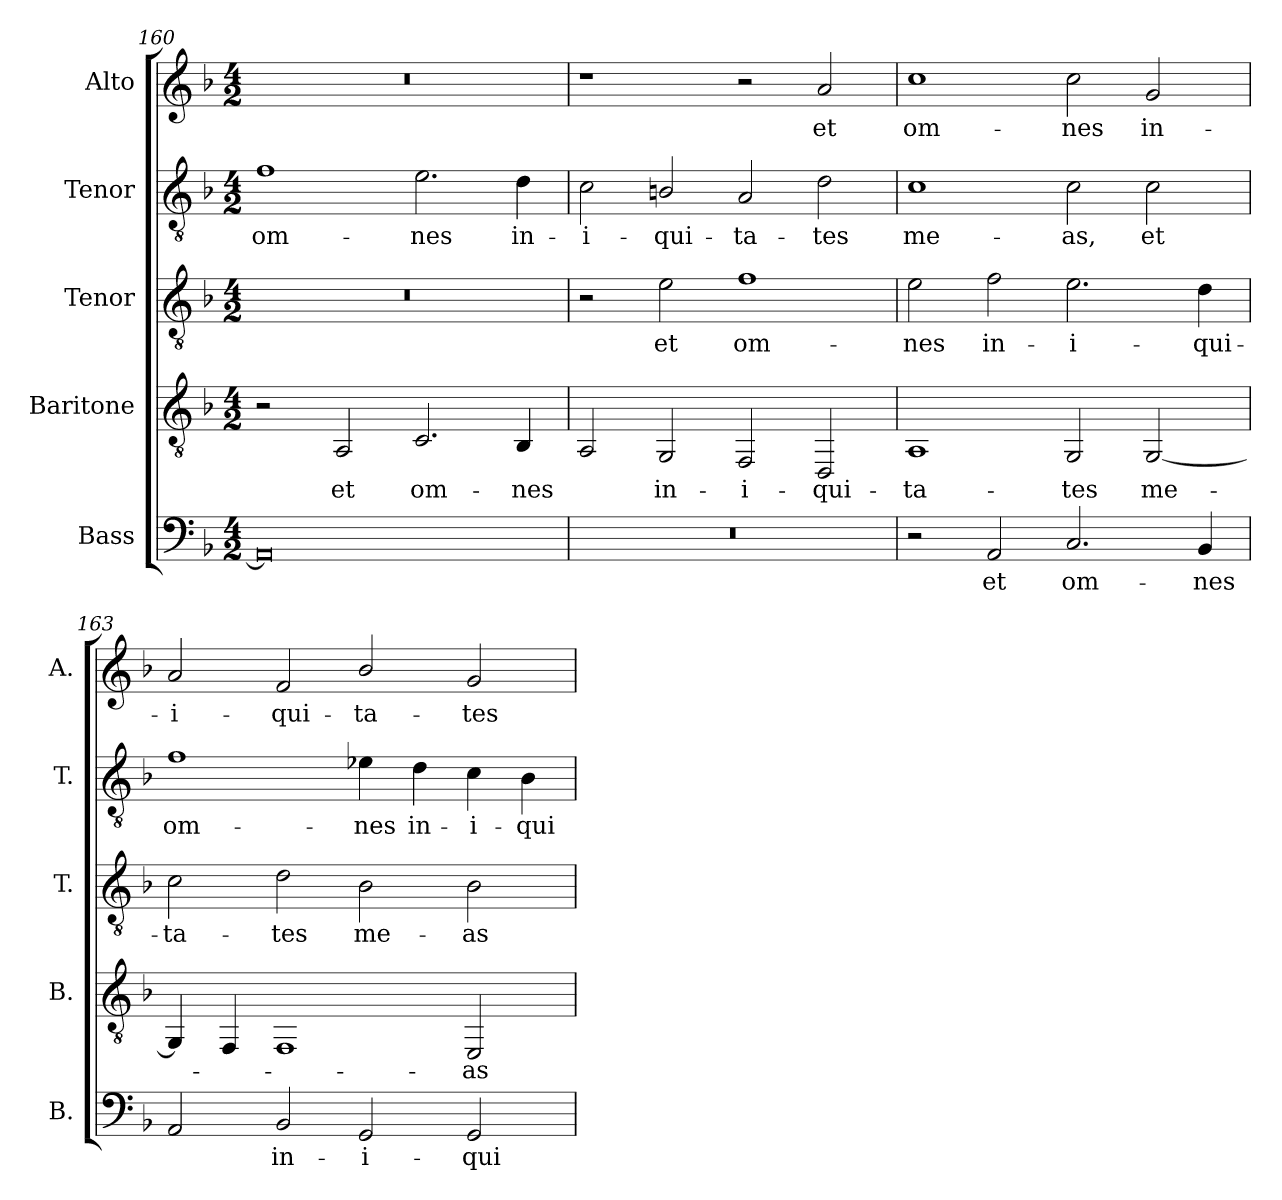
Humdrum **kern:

**kern	**text	**kern	**text	**kern	**text	**kern	**text	**kern	**text
*part5	*part5	*part4	*part4	*part3	*part3	*part2	*part2	*part1	*part1
*staff5	*staff5	*staff4	*staff4	*staff3	*staff3	*staff2	*staff2	*staff1	*staff1
*I"Bass	*	*I"Baritone	*	*I"Tenor	*	*I"Tenor	*	*I"Alto	*
*I'B.	*	*I'B.	*	*I'T.	*	*I'T.	*	*I'A.	*
!!LO:LB:g=z
*clefF4	*	*clefGv2	*	*clefGv2	*	*clefGv2	*	*clefG2	*
*	*	*	*	*ITrd7c12	*	*ITrd7c12	*	*	*
*k[b-]	*	*k[b-]	*	*k[b-]	*	*k[b-]	*	*k[b-]	*
*F:	*	*F:	*	*F:	*	*F:	*	*F:	*
*M4/2	*	*M4/2	*	*M4/2	*	*M4/2	*	*M4/2	*
=160	=160	=160	=160	=160	=160	=160	=160	=160	=160
!	!	!	!	!LO:N:vis=1	!	!	!	!	!
!	!	!	!	!	!	!	!LO:LY:b:color=#000000	!LO:N:vis=1	!
0AAi]	.	2r	.	0r	.	1Fi	om-	0r	.
!	!	!	!LO:LY:b:color=#000000	!	!	!	!	!	!
.	.	2AAi/	et	.	.	.	.	.	.
!	!	!	!LO:LY:b:color=#000000	!	!	!	!	!	!
!	!	!	!	!	!	!	!LO:LY:b:color=#000000	!	!
.	.	2.Ci/	om-	.	.	2.Ei\	-nes	.	.
!	!	!	!LO:LY:b:color=#000000	!	!	!	!	!	!
!	!	!	!	!	!	!	!LO:LY:b:color=#000000	!	!
.	.	4BB-i/	-nes	.	.	4Di\	in-	.	.
=161	=161	=161	=161	=161	=161	=161	=161	=161	=161
!LO:N:vis=1	!	!	!	!	!	!	!	!	!
!	!	!	!	!	!	!	!LO:LY:b:color=#000000	!	!
0r	.	2AAi/	.	2r	.	2Ci\	-i-	1r	.
!	!	!	!LO:LY:b:color=#000000	!	!	!	!	!	!
!	!	!	!	!	!LO:LY:b:color=#000000	!	!	!	!
!	!	!	!	!	!	!	!LO:LY:b:color=#000000	!	!
.	.	2GGi/	in-	2Ei\	et	2BBni/	-qui-	.	.
!	!	!	!LO:LY:b:color=#000000	!	!	!	!	!	!
!	!	!	!	!	!LO:LY:b:color=#000000	!	!	!	!
!	!	!	!	!	!	!	!LO:LY:b:color=#000000	!	!
.	.	2FFi/	-i-	1Fi	om-	2AAi/	-ta-	2r	.
!	!	!	!LO:LY:b:color=#000000	!	!	!	!	!	!
!	!	!	!	!	!	!	!LO:LY:b:color=#000000	!	!
!	!	!	!	!	!	!	!	!	!LO:LY:b:color=#000000
.	.	2DDi/	-qui-	.	.	2Di\	-tes	2ai/	et
=162	=162	=162	=162	=162	=162	=162	=162	=162	=162
!	!	!	!LO:LY:b:color=#000000	!	!	!	!	!	!
!	!	!	!	!	!LO:LY:b:color=#000000	!	!	!	!
!	!	!	!	!	!	!	!LO:LY:b:color=#000000	!	!
!	!	!	!	!	!	!	!	!	!LO:LY:b:color=#000000
2r	.	1AAi	-ta-	2Ei\	-nes	1Ci	me-	1cci	om-
!	!LO:LY:b:color=#000000	!	!	!	!	!	!	!	!
!	!	!	!	!	!LO:LY:b:color=#000000	!	!	!	!
2AAi/	et	.	.	2Fi\	in-	.	.	.	.
!	!LO:LY:b:color=#000000	!	!	!	!	!	!	!	!
!	!	!	!LO:LY:b:color=#000000	!	!	!	!	!	!
!	!	!	!	!	!LO:LY:b:color=#000000	!	!	!	!
!	!	!	!	!	!	!	!LO:LY:b:color=#000000	!	!
!	!	!	!	!	!	!	!	!	!LO:LY:b:color=#000000
2.Ci/	om-	2GGi/	-tes	2.Ei\	-i-	2Ci\	-as,	2cci\	-nes
!	!	!	!LO:LY:b:color=#000000	!	!	!	!	!	!
!	!	!	!	!	!	!	!LO:LY:b:color=#000000	!	!
!	!	!	!	!	!	!	!	!	!LO:LY:b:color=#000000
.	.	[2GGi/	me-	.	.	2Ci\	et	2gi/	in-
!	!LO:LY:b:color=#000000	!	!	!	!	!	!	!	!
!	!	!	!	!	!LO:LY:b:color=#000000	!	!	!	!
4BB-i/	-nes	.	.	4Di\	-qui-	.	.	.	.
=163	=163	=163	=163	=163	=163	=163	=163	=163	=163
!	!	!	!	!	!LO:LY:b:color=#000000	!	!	!	!
!	!	!	!	!	!	!	!LO:LY:b:color=#000000	!	!
!	!	!	!	!	!	!	!	!	!LO:LY:b:color=#000000
2AAi/	.	4GGi/]	.	2Ci\	-ta-	1Fi	om-	2ai/	-i-
.	.	4FFi/	.	.	.	.	.	.	.
!	!LO:LY:b:color=#000000	!	!	!	!	!	!	!	!
!	!	!	!	!	!LO:LY:b:color=#000000	!	!	!	!
!	!	!	!	!	!	!	!	!	!LO:LY:b:color=#000000
2BB-i/	in-	1FFi	.	2Di\	-tes	.	.	2fi/	-qui-
!	!LO:LY:b:color=#000000	!	!	!	!	!	!	!	!
!	!	!	!	!	!LO:LY:b:color=#000000	!	!	!	!
!	!	!	!	!	!	!	!LO:LY:b:color=#000000	!	!
!	!	!	!	!	!	!	!	!	!LO:LY:b:color=#000000
2GGi/	-i-	.	.	2BB-i\	me-	4E-Xi\	-nes	2b-i/	-ta-
!	!	!	!	!	!	!	!LO:LY:b:color=#000000	!	!
.	.	.	.	.	.	4Di\	in-	.	.
!	!LO:LY:b:color=#000000	!	!	!	!	!	!	!	!
!	!	!	!LO:LY:b:color=#000000	!	!	!	!	!	!
!	!	!	!	!	!LO:LY:b:color=#000000	!	!	!	!
!	!	!	!	!	!	!	!LO:LY:b:color=#000000	!	!
!	!	!	!	!	!	!	!	!	!LO:LY:b:color=#000000
2GGi/	-qui-	2EEi/	-as	2BB-i\	-as	4Ci\	-i-	2gi/	-tes
!	!	!	!	!	!	!	!LO:LY:b:color=#000000	!	!
.	.	.	.	.	.	4BB-i\	-qui-	.	.
=	=	=	=	=	=	=	=	=	=
*-	*-	*-	*-	*-	*-	*-	*-	*-	*-
